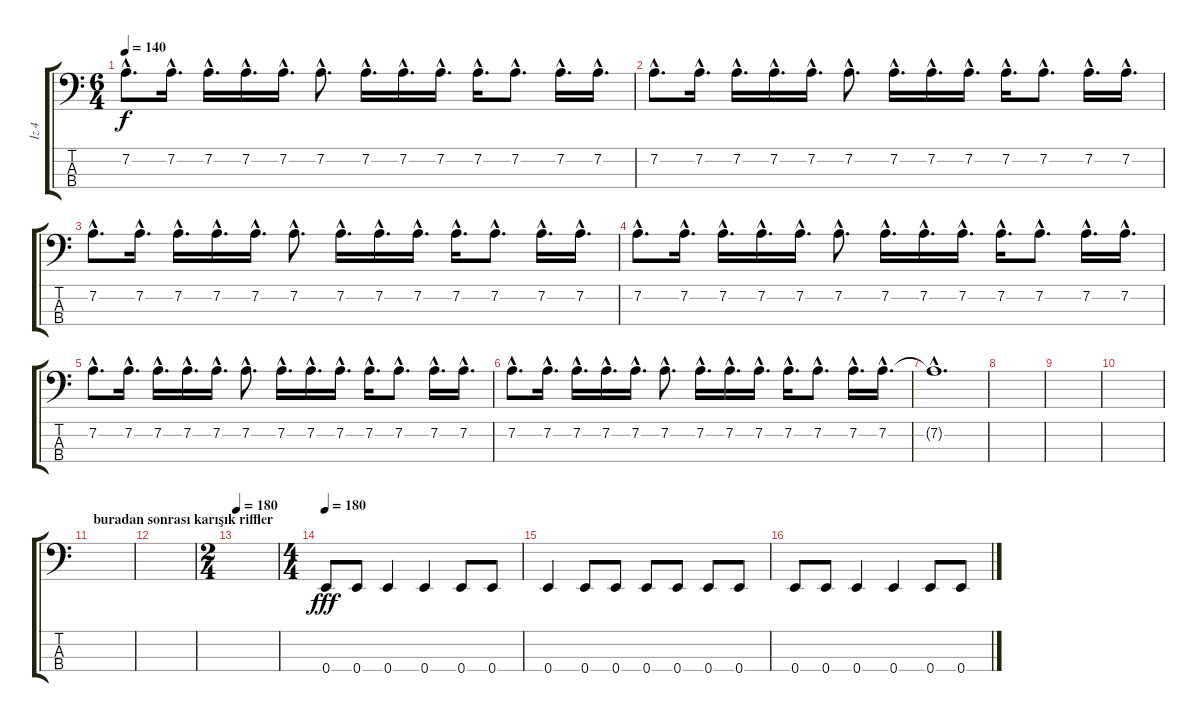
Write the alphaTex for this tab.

\track ("İz 4" "İz 4") {instrument electricbasspick}
\staff {score tabs}
\tuning (G2 D2 A1 E1) {hide}
\ts (6 4)
\tempo 140
\clef f4
\ks c
7.2{hac}.8{d dy f} 7.2{hac}.16{d} 7.2{hac}.16{d} 7.2{hac}.16{d} 7.2{hac}.16{d} 7.2{hac}.8{d} 7.2{hac}.16{d} 7.2{hac}.16{d} 7.2{hac}.16{d} 7.2{hac}.16{d} 7.2{hac}.8{d} 7.2{hac}.16{d} 7.2{hac}.16{d} |
7.2{hac}.8{d} 7.2{hac}.16{d} 7.2{hac}.16{d} 7.2{hac}.16{d} 7.2{hac}.16{d} 7.2{hac}.8{d} 7.2{hac}.16{d} 7.2{hac}.16{d} 7.2{hac}.16{d} 7.2{hac}.16{d} 7.2{hac}.8{d} 7.2{hac}.16{d} 7.2{hac}.16{d} |
7.2{hac}.8{d} 7.2{hac}.16{d} 7.2{hac}.16{d} 7.2{hac}.16{d} 7.2{hac}.16{d} 7.2{hac}.8{d} 7.2{hac}.16{d} 7.2{hac}.16{d} 7.2{hac}.16{d} 7.2{hac}.16{d} 7.2{hac}.8{d} 7.2{hac}.16{d} 7.2{hac}.16{d} |
7.2{hac}.8{d} 7.2{hac}.16{d} 7.2{hac}.16{d} 7.2{hac}.16{d} 7.2{hac}.16{d} 7.2{hac}.8{d} 7.2{hac}.16{d} 7.2{hac}.16{d} 7.2{hac}.16{d} 7.2{hac}.16{d} 7.2{hac}.8{d} 7.2{hac}.16{d} 7.2{hac}.16{d} |
7.2{hac}.8{d} 7.2{hac}.16{d} 7.2{hac}.16{d} 7.2{hac}.16{d} 7.2{hac}.16{d} 7.2{hac}.8{d} 7.2{hac}.16{d} 7.2{hac}.16{d} 7.2{hac}.16{d} 7.2{hac}.16{d} 7.2{hac}.8{d} 7.2{hac}.16{d} 7.2{hac}.16{d} |
7.2{hac}.8{d} 7.2{hac}.16{d} 7.2{hac}.16{d} 7.2{hac}.16{d} 7.2{hac}.16{d} 7.2{hac}.8{d} 7.2{hac}.16{d} 7.2{hac}.16{d} 7.2{hac}.16{d} 7.2{hac}.16{d} 7.2{hac}.8{d} 7.2{hac}.16{d} 7.2{hac}.16{d} |
7.2{hac t}.1{d volume 0} |
|
|
|
\section ("" "buradan sonrası karışık riffler")
|
|
\ts (2 4)
\tempo 180
|
\ts (4 4)
\tempo 180
0.4.8{dy fff} 0.4.8 0.4.4 0.4.4 0.4.8 0.4.8 |
0.4.4 0.4.8 0.4.8 0.4.8 0.4.8 0.4.8 0.4.8 |
0.4.8 0.4.8 0.4.4 0.4.4 0.4.8 0.4.8
